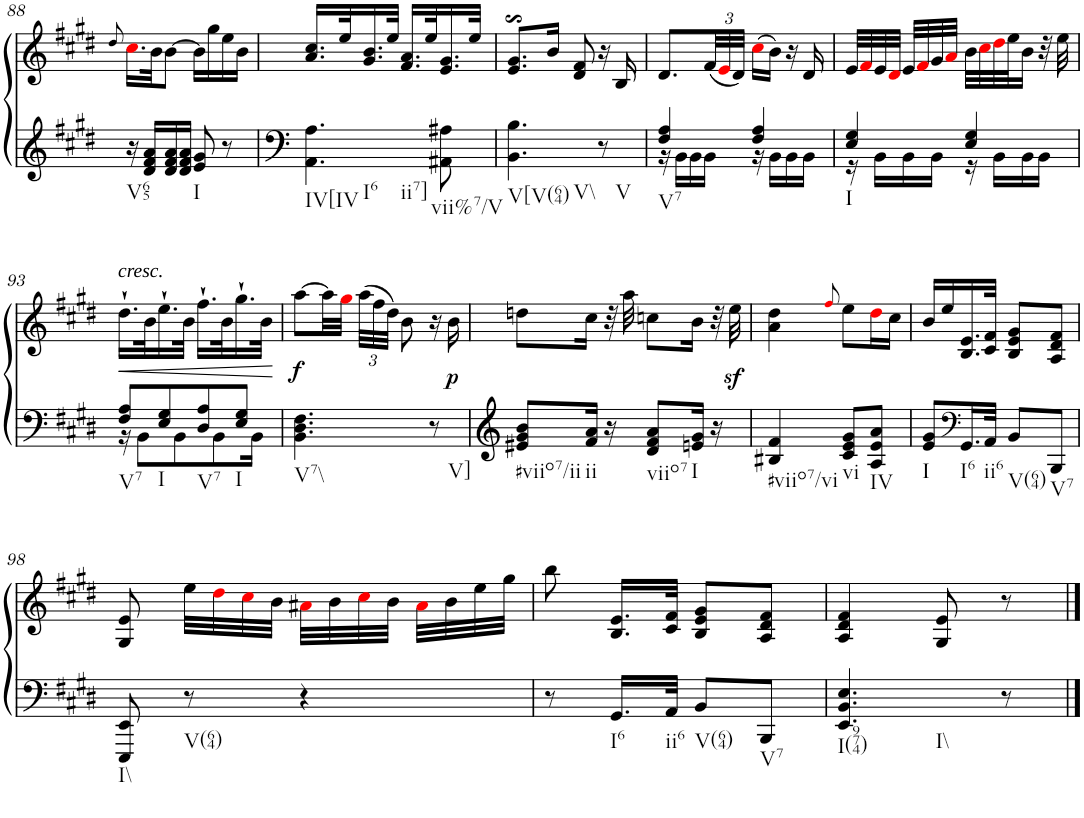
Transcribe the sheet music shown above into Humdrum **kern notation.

**kern	**kern	**dynam
*part1	*part1	*part1
*staff2	*staff1	*staff1/2
*I"Piano	*	*
*I'Pno.	*	*
!!LO:PB:g=z
*clefF4	*clefG2	*
*k[f#c#g#d#]	*k[f#c#g#d#]	*
*E:	*E:	*
*M2/4	*M2/4	*
=88	=88	=88
.	8qdd#/	.
!LO:TX:b:t=V65	!	!
16r	16.cc#i\LL	.
16d#/ 16f#/ 16a/LL	.	.
.	32b\JK	.
16d#/ 16f#/ 16a/	[>8b\J	.
16d#/ 16f#/ 16a/JJ	.	.
!LO:TX:b:t=I	!	!
8e/ 8g#/	16b\LL]	.
.	16gg#\	.
8r	16ee\	.
.	16b\JJ	.
=89	=89	=89
!LO:TX:b:t=IV[IV	!	!
!LO:TX:b:t=I6	!	!
!LO:TX:b:t=ii7]	!	!
4.AA\ 4.A\	16.a/ 16.cc#/LL	.
.	32ee/K	.
.	16.g#/ 16.b/	.
.	32ee/JJk	.
.	16.f#/ 16.a/LL	.
.	32ee/K	.
!LO:TX:b:t=vii%7/V	!	!
8AA#X\ 8A#X\	16.e/ 16.g#/	.
.	32ee/JJk	.
=90	=90	=90
!LO:TX:b:t=V[V(64)	!	!
!LO:TX:b:t=V\\	!	!
4.BB\ 4.B\	8.e/s$SS 8.g#/s$SSL	.
.	16b/Jk	.
.	8d#/ 8f#/	.
!LO:TX:b:t=V	!	!
8r	16r	.
.	16B/	.
=91	=91	=91
*^	*	*
!LO:TX:b:t=V7	!	!	!
4F#/ 4A/	16r	8.d#/L	.
.	16BB\LL	.	.
.	16BB\	.	.
*	*	*Xbrackettup	*
.	16BB\JJ	(48f#/LL	.
.	.	48ei/	.
.	.	48d#/JJJ)	.
4F#/ 4A/	16r	(16cc#i\LL	.
.	16BB\LL	16b\JJ)	.
.	16BB\	16r	.
.	16BB\JJ	16d#/	.
=92	=92	=92	=92
!LO:TX:b:t=I	!	!	!
4E/ 4G#/	16r	32e/LLL	.
.	.	32f#i/	.
.	16BB\LL	32e/	.
.	.	32d#i/JJJ	.
.	16BB\	32e/LLL	.
.	.	32f#i/	.
.	16BB\JJ	32g#/	.
.	.	32ai/JJJ	.
4E/ 4G#/	16r	32b\LLL	.
.	.	32cc#i\	.
.	16BB\LL	32dd#i\	.
.	.	32ee\J	.
.	16BB\	16b\JJ	.
.	16BB\JJ	32r	.
.	.	32ee\	.
!!LO:LB:g=z
=93	=93	=93	=93
!	!	!LO:TX:a:i:t=cresc.	!
!LO:TX:b:t=V7	!	!	!
!	!	!	!LO:HP:b
8F#/ 8A/L	16r	16.dd#`\LL	<
.	8BB\L	.	.
.	.	32b\K	.
!LO:TX:b:t=I	!	!	!
8E/ 8G#/	.	16.ee`\	.
.	8BB\	.	.
.	.	32b\JJk	.
!LO:TX:b:t=V7	!	!	!
8D#/ 8A/	.	16.ff#`\LL	.
.	8BB\	.	.
.	.	32b\K	.
!LO:TX:b:t=I	!	!	!
8E/ 8G#/J	.	16.gg#`\	.
.	16BB\Jk	.	.
.	.	32b\JJk	.
*v	*v	*	*
.	.	[
=94	=94	=94
!LO:TX:b:t=V7\\	!	!
!	!	!LO:DY:b
4.BB\ 4.D#\ 4.F#\	[>8aa\L	f
.	32aa\LL]	.
.	32gg#i\JJJ	.
.	(48aa\LLL	.
.	48ff#\	.
.	48dd#\JJJ)	.
.	8b\	.
!LO:TX:b:t=V]	!	!
8r	16r	.
!	!	!LO:DY:b
.	16b\	p
=95	=95	=95
!LO:TX:b:t=#viio7/ii	!	!
8e#X/ 8g#/ 8b/L	8ddn\L	.
!LO:TX:b:t=ii	!	!
16f#/ 16a/Jk	16cc#\Jk	.
16r	32r	.
.	32aa\	.
!LO:TX:b:t=viio7	!	!
8d#/ 8f#/ 8a/L	8ccn\L	.
!LO:TX:b:t=I	!	!
16en/ 16g#/Jk	16b\Jk	.
16r	32r	.
.	32eez<\	.
=96	=96	=96
!LO:TX:b:t=#viio7/vi	!	!
4B#X/ 4f#/	4a\ 4dd#\	.
.	8qff#i/	.
!LO:TX:b:t=vi	!	!
8c#/ 8e/ 8g#/L	8ee\L	.
!LO:TX:b:t=IV	!	!
8A/ 8e/ 8a/J	16dd#i\L	.
.	16cc#\JJ	.
=97	=97	=97
!LO:TX:b:t=I	!	!
8e/ 8g#/L	16b/LL	.
.	16ee/	.
*clefF4	*	*
!LO:TX:b:t=I6	!	!
16.GG#/L	16.B/ 16.e/	.
!LO:TX:b:t=ii6	!	!
32AA/JJk	32c#/ 32f#/JJk	.
!LO:TX:b:t=V(64)	!	!
8BB/L	8B/ 8e/ 8g#/L	.
!LO:TX:b:t=V7	!	!
8BBB/J	8A/ 8d#/ 8f#/J	.
!!LO:LB:g=z
=98	=98	=98
!LO:TX:b:t=I\\	!	!
8EEE/ 8EE/	8G#/ 8e/	.
!LO:TX:b:t=V(64)	!	!
8r	32ee\LLL	.
.	32dd#i\	.
.	32cc#i\	.
.	32b\JJJ	.
4r	32a#Xi\LLL	.
.	32b\	.
.	32cc#i\	.
.	32b\JJJ	.
.	32a#i\LLL	.
.	32b\	.
.	32ee\	.
.	32gg#\JJJ	.
=99	=99	=99
8r	8bb\	.
!LO:TX:b:t=I6	!	!
16.GG#/LL	16.B/ 16.e/LL	.
!LO:TX:b:t=ii6	!	!
32AA/JJk	32c#/ 32f#/JJk	.
!LO:TX:b:t=V(64)	!	!
8BB/L	8B/ 8e/ 8g#/L	.
!LO:TX:b:t=V7	!	!
8BBB/J	8A/ 8d#/ 8f#/J	.
=100	=100	=100
!LO:TX:b:t=I(974)	!	!
!LO:TX:b:t=I\\	!	!
4.EE/ 4.BB/ 4.E/	4A/ 4d#/ 4f#/	.
.	8G#/ 8e/	.
8r	8r	.
==	==	==
*-	*-	*-
